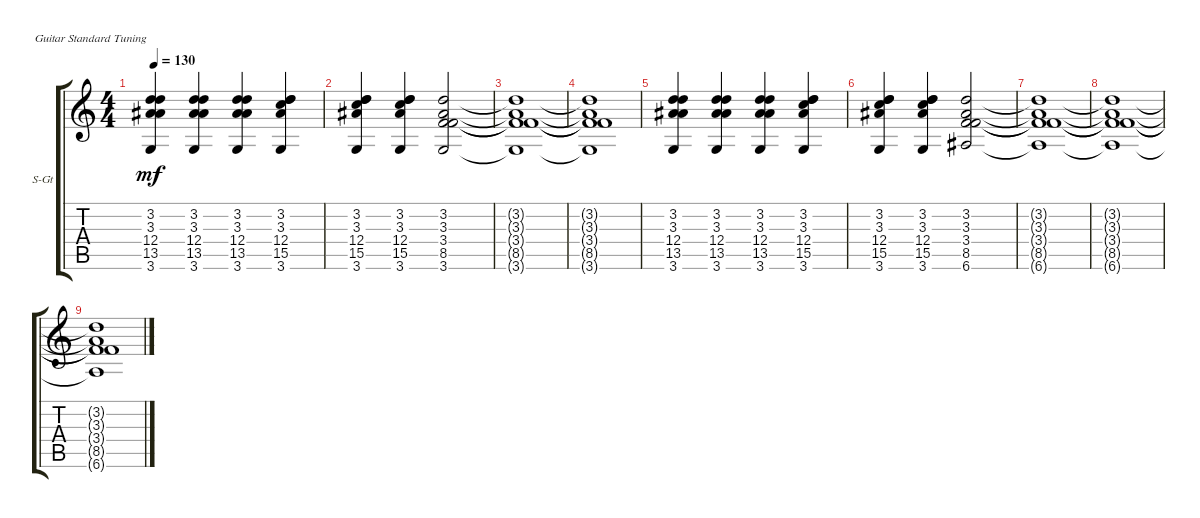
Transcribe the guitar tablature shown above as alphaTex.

\defaultSystemsLayout 4
\bracketExtendMode groupsimilarinstruments
\firstSystemTrackNameOrientation horizontal
\otherSystemsTrackNameOrientation horizontal
\track ("Steel Guitar" "S-Gt") {instrument acousticguitarsteel}
\staff {score tabs}
\tuning (E4 B3 G3 D3 A2 E2)
\ts (4 4)
\tempo 130
\clef g2
\ks c
(13.5 12.4 3.6 3.3 3.2).4{dy mf} (13.5 12.4 3.6 3.2 3.3).4 (13.5 12.4 3.6 3.3 3.2).4 (15.5 12.4 3.6 3.2 3.3).4 |
(15.5 12.4 3.6 3.3 3.2).4 (15.5 12.4 3.6 3.2 3.3).4 (8.5 3.4 3.6 3.3 3.2).2 |
(3.2{t} 3.3{t} 3.4{t} 8.5{t} 3.6{t}).1 |
(3.2{t} 3.3{t} 3.4{t} 8.5{t} 3.6{t}).1 |
(13.5 3.6 12.4 3.2 3.3).4 (13.5 3.6 12.4 3.3 3.2).4 (13.5 3.6 12.4 3.2 3.3).4 (15.5 3.6 12.4 3.3 3.2).4 |
(15.5 3.6 12.4 3.3 3.2).4 (15.5 3.6 12.4 3.2 3.3).4 (8.5 6.6 3.4 3.3 3.2).2 |
(6.6{t} 8.5{t} 3.4{t} 3.3{t} 3.2{t}).1 |
(6.6{t} 8.5{t} 3.4{t} 3.3{t} 3.2{t}).1 |
(6.6{t} 8.5{t} 3.4{t} 3.3{t} 3.2{t}).1
